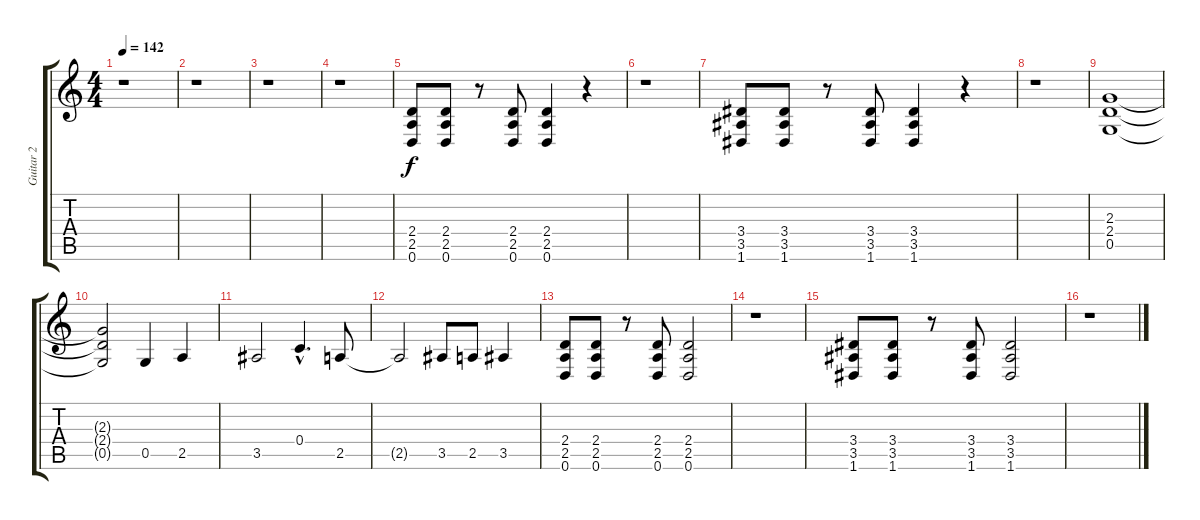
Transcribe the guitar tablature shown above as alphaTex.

\track ("Guitar 2" "Guitar 2") {instrument distortionguitar}
\staff {score tabs}
\tuning (D4 A3 F3 C3 G2 D2) {hide}
\ts (4 4)
\tempo 142
\clef g2
\ks c
r.1{dy f} |
r.1 |
r.1 |
r.1 |
(2.4 2.5 0.6).8 (2.4 2.5 0.6).8 r.8 (2.4 2.5 0.6).8 (2.4 2.5 0.6).4 r.4 |
r.1 |
(3.4 3.5 1.6).8 (3.4 3.5 1.6).8 r.8 (3.4 3.5 1.6).8 (3.4 3.5 1.6).4 r.4 |
r.1 |
(2.3 2.4 0.5).1 |
(2.3{t} 2.4{t} 0.5{t}).2 0.5.4 2.5.4 |
3.5.2 0.4{hac}.4{d} 2.5.8 |
2.5{t}.2 3.5.8 2.5.8 3.5.4 |
(2.4 2.5 0.6).8 (2.4 2.5 0.6).8 r.8 (2.4 2.5 0.6).8 (2.4 2.5 0.6).2 |
r.1 |
(3.4 3.5 1.6).8 (3.4 3.5 1.6).8 r.8 (3.4 3.5 1.6).8 (3.4 3.5 1.6).2 |
r.1
